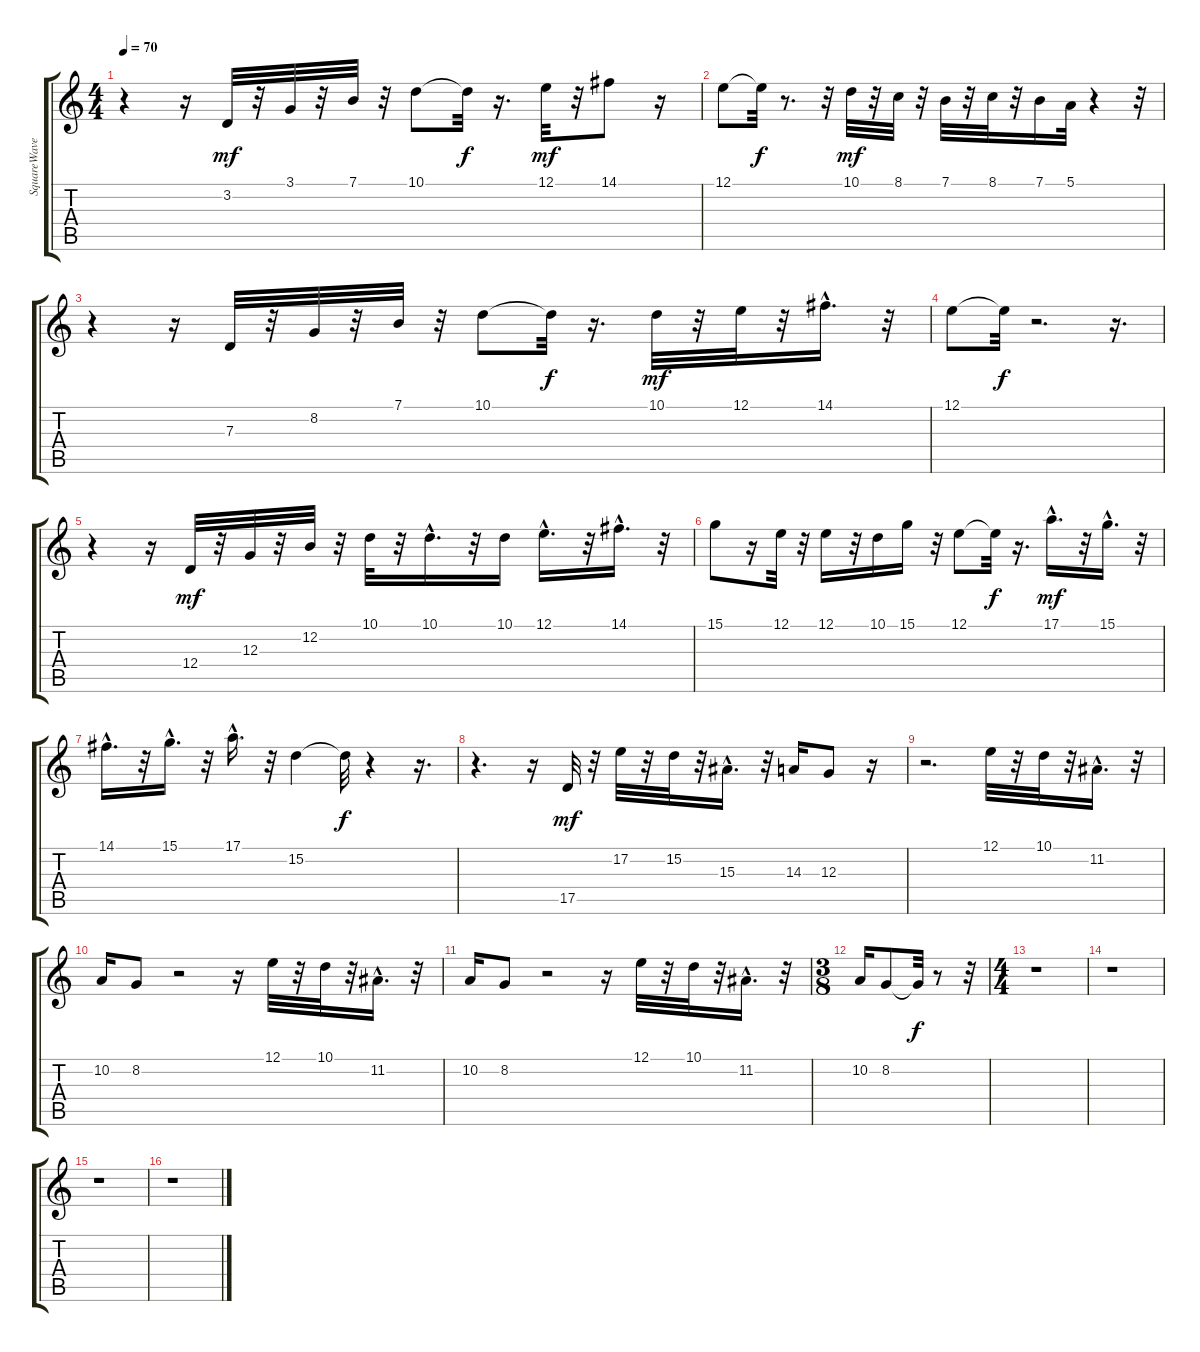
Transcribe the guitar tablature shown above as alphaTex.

\track ("SquareWave" "SquareWave") {instrument timpani}
\staff {score tabs}
\tuning (E4 B3 G3 D3 A2 E2) {hide}
\ts (4 4)
\tempo 70
\clef g2
\ks c
r.4{dy mf instrument timpani} r.16 3.2.32{volume 12} r.32 3.1.32 r.32 7.1.32 r.32 10.1.8 10.1{t}.32{dy f} r.16{d} 12.1.32{dy mf} r.32 14.1.8 r.16 |
12.1.8 12.1{t}.32{dy f} r.8{d} r.32 10.1.32{dy mf} r.32 8.1.32 r.32 7.1.32 r.32 8.1.32 r.32 7.1.16 5.1.32 r.4 r.32 |
r.4 r.16 7.3.32 r.32 8.2.32 r.32 7.1.32 r.32 10.1.8 10.1{t}.32{dy f} r.16{d} 10.1.32{dy mf} r.32 12.1.32 r.32 14.1{hac}.16{d} r.32 |
12.1.8 12.1{t}.32{dy f} r.2{d} r.16{d} |
r.4 r.16 12.4.32{dy mf} r.32 12.3.32 r.32 12.2.32 r.32 10.1.32 r.32 10.1{hac}.16{d} r.32 10.1.16 12.1{hac}.16{d} r.32 14.1{hac}.16{d} r.32 |
15.1.8 r.16 12.1.32 r.32 12.1.16 r.32 10.1.16 15.1.16 r.32 12.1.8 12.1{t}.32{dy f} r.16{d} 17.1{hac}.16{d dy mf} r.32 15.1{hac}.16{d} r.32 |
14.1{hac}.16{d} r.32 15.1{hac}.16{d} r.32 17.1{hac}.16{d} r.32 15.2.4 15.2{t}.32{dy f} r.4 r.16{d} |
r.4{d} r.16 17.5.32{dy mf} r.32 17.2.32 r.32 15.2.32 r.32 15.3{hac}.16{d} r.32 14.3.16 12.3.8 r.16 |
r.2{d} 12.1.32 r.32 10.1.32 r.32 11.2{hac}.16{d} r.32 |
10.2.16 8.2.8 r.2 r.16 12.1.32 r.32 10.1.32 r.32 11.2{hac}.16{d} r.32 |
10.2.16 8.2.8 r.2 r.16 12.1.32 r.32 10.1.32 r.32 11.2{hac}.16{d} r.32 |
\ts (3 8)
10.2.16 8.2.8 8.2{t}.32{dy f} r.8 r.32 |
\ts (4 4)
r.1 |
r.1 |
r.1 |
r.1
